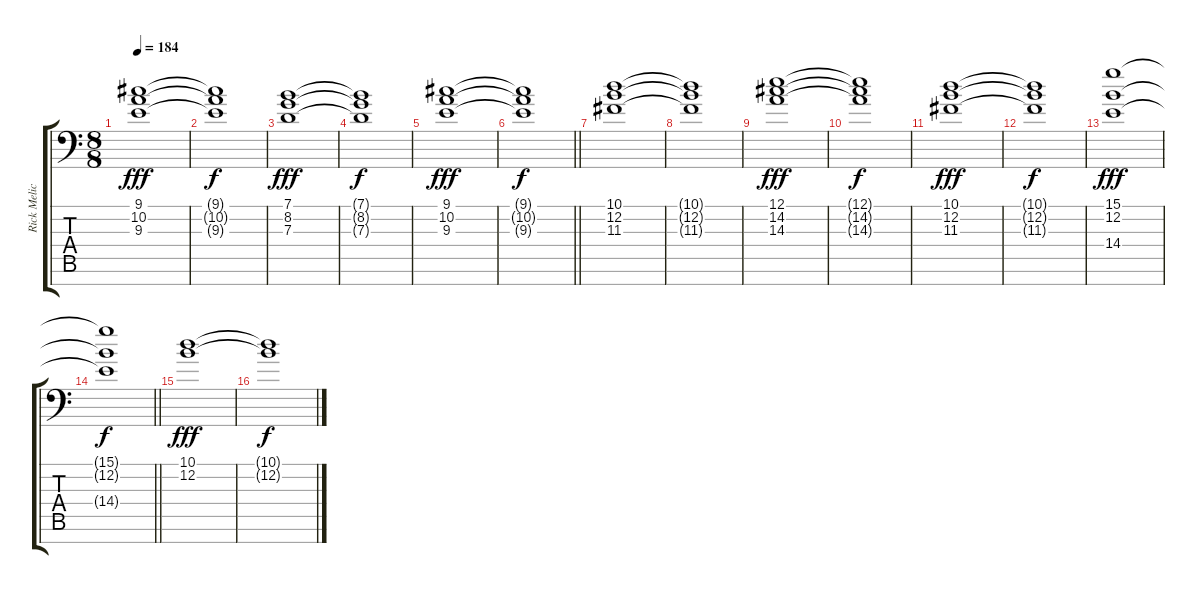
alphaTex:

\track ("Rick Melick Keyboards" "Rick Melic") {instrument drawbarorgan}
\staff {score tabs}
\tuning (E4 B3 G3 D3 A2 E2 E1) {hide}
\ts (8 8)
\tempo 184
\clef f4
\ks c
(9.1 10.2 9.3).1{dy fff} |
(9.1{t} 10.2{t} 9.3{t}).1{dy f} |
(7.1 8.2 7.3).1{dy fff} |
(7.1{t} 8.2{t} 7.3{t}).1{dy f} |
(9.1 10.2 9.3).1{dy fff} |
\barLineRight lightlight
(9.1{t} 10.2{t} 9.3{t}).1{dy f} |
(10.1 12.2 11.3).1 |
(10.1{t} 12.2{t} 11.3{t}).1 |
(12.1 14.2 14.3).1{dy fff} |
(12.1{t} 14.2{t} 14.3{t}).1{dy f} |
(10.1 12.2 11.3).1{dy fff} |
(10.1{t} 12.2{t} 11.3{t}).1{dy f} |
(15.1 12.2 14.4).1{dy fff} |
\barLineRight lightlight
(15.1{t} 12.2{t} 14.4{t}).1{dy f} |
(10.1 12.2).1{dy fff} |
(10.1{t} 12.2{t}).1{dy f}
